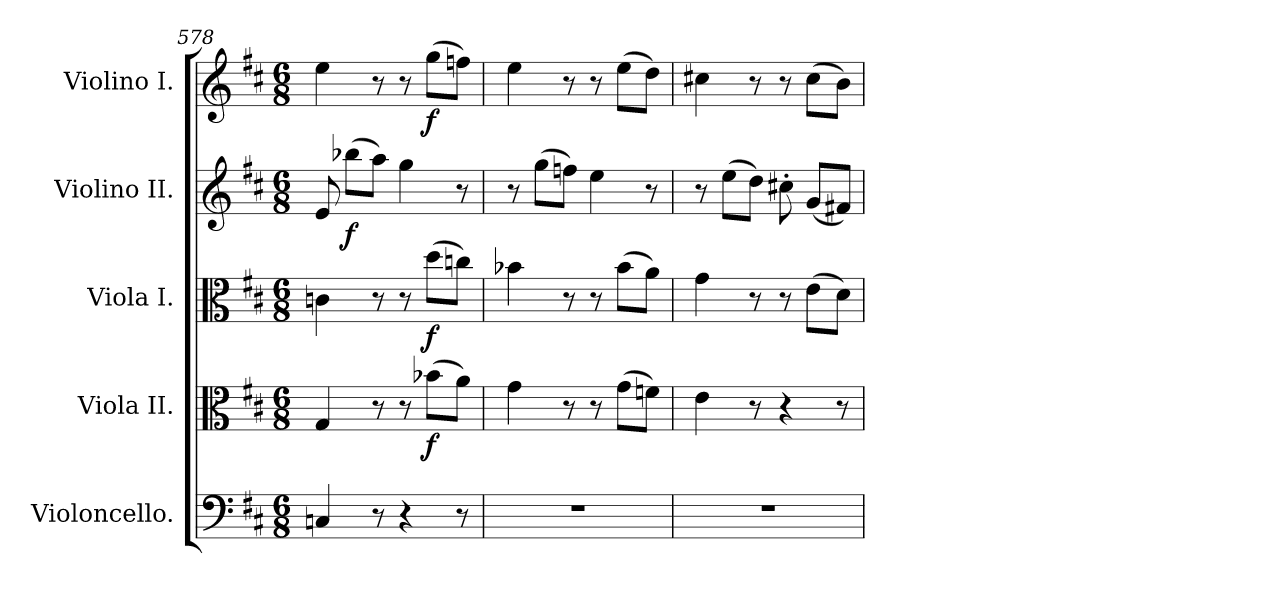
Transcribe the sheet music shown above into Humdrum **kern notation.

**kern	**kern	**dynam	**kern	**dynam	**kern	**dynam	**kern	**dynam
*part5	*part4	*part4	*part3	*part3	*part2	*part2	*part1	*part1
*staff5	*staff4	*staff4	*staff3	*staff3	*staff2	*staff2	*staff1	*staff1
*I"Violoncello.	*I"Viola II.	*	*I"Viola I.	*	*I"Violino II.	*	*I"Violino I.	*
*I'Vc	*I'Vla	*	*I'Vla	*	*I'Vln	*	*I'Vln	*
*clefF4	*clefC3	*	*clefC3	*	*clefG2	*	*clefG2	*
*k[f#c#]	*k[f#c#]	*	*k[f#c#]	*	*k[f#c#]	*	*k[f#c#]	*
*M6/8	*M6/8	*	*M6/8	*	*M6/8	*	*M6/8	*
=578	=578	=578	=578	=578	=578	=578	=578	=578
4Cn/	4G/	.	4cn\	.	8e/	.	4ee\	.
!	!	!	!	!	!	!LO:DY:b	!	!
.	.	.	.	.	(>8bb-X\L	f	.	.
8r	8r	.	8r	.	8aa\J)	.	8r	.
4r	8r	.	8r	.	4gg\	.	8r	.
!	!	!LO:DY:b	!	!LO:DY:b	!	!	!	!LO:DY:b
.	(>8b-X\L	f	(>8dd\L	f	.	.	(>8gg\L	f
8r	8a\J)	.	8ccn\J)	.	8r	.	8ffn\J)	.
=579	=579	=579	=579	=579	=579	=579	=579	=579
2.r	4g\	.	4b-X\	.	8r	.	4ee\	.
.	.	.	.	.	(>8gg\L	.	.	.
.	8r	.	8r	.	8ffn\J)	.	8r	.
.	8r	.	8r	.	4ee\	.	8r	.
.	(>8g\L	.	(>8b-\L	.	.	.	(>8ee\L	.
.	8fn\J)	.	8a\J)	.	8r	.	8dd\J)	.
=580	=580	=580	=580	=580	=580	=580	=580	=580
2.r	4e\	.	4g\	.	8r	.	4cc#X\	.
.	.	.	.	.	(>8ee\L	.	.	.
.	8r	.	8r	.	8dd\J)	.	8r	.
.	4r	.	8r	.	8cc#X'\	.	8r	.
.	.	.	(>8e\L	.	(<8g/L	.	(>8cc#\L	.
.	8r	.	8d\J)	.	8f#X/J)	.	8b\J)	.
=	=	=	=	=	=	=	=	=
*-	*-	*-	*-	*-	*-	*-	*-	*-
